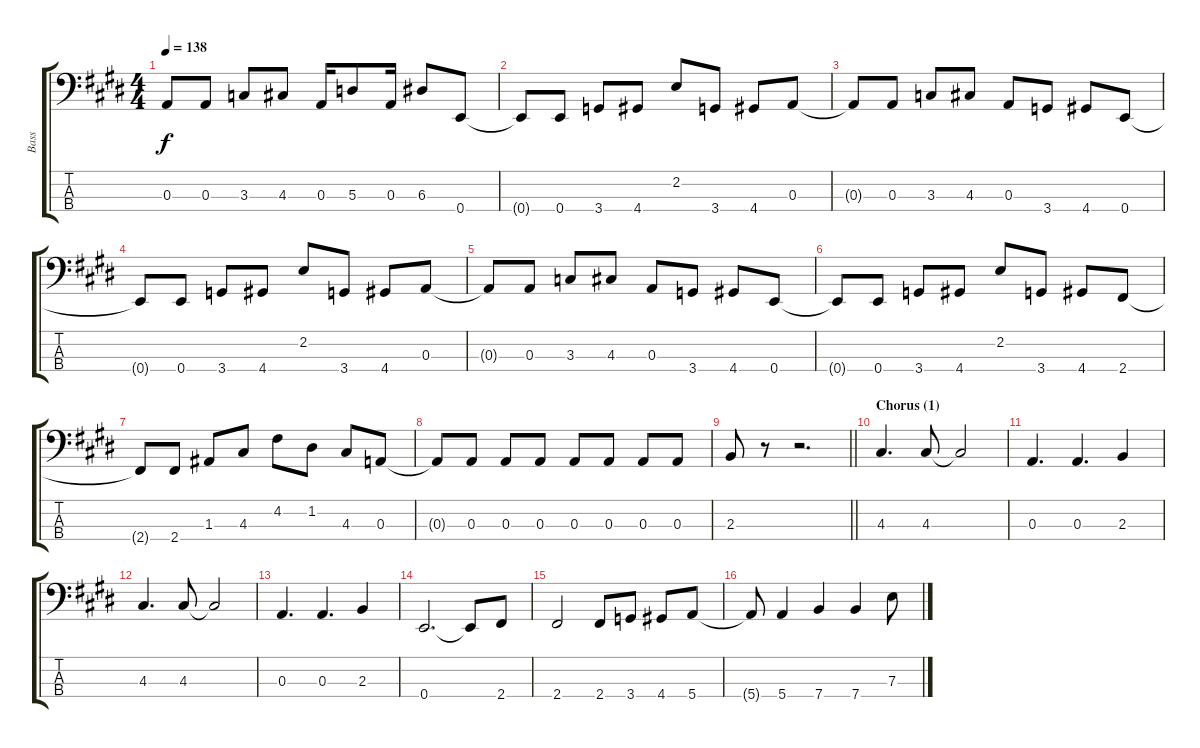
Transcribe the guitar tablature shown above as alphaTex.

\track ("Bass" "Bass") {instrument electricbasspick}
\staff {score tabs}
\tuning (G2 D2 A1 E1) {hide}
\ts (4 4)
\tempo 138
\clef f4
\ks e
0.3{t}.8{dy f} 0.3.8 3.3.8 4.3.8 0.3.16 5.3.8 0.3.16 6.3.8 0.4.8 |
0.4{t}.8 0.4.8 3.4.8 4.4.8 2.2.8 3.4.8 4.4.8 0.3.8 |
0.3{t}.8 0.3.8 3.3.8 4.3.8 0.3.8 3.4.8 4.4.8 0.4.8 |
0.4{t}.8 0.4.8 3.4.8 4.4.8 2.2.8 3.4.8 4.4.8 0.3.8 |
0.3{t}.8 0.3.8 3.3.8 4.3.8 0.3.8 3.4.8 4.4.8 0.4.8 |
0.4{t}.8 0.4.8 3.4.8 4.4.8 2.2.8 3.4.8 4.4.8 2.4.8 |
2.4{t}.8 2.4.8 1.3.8 4.3.8 4.2.8 1.2.8 4.3.8 0.3.8 |
0.3{t}.8 0.3.8 0.3.8 0.3.8 0.3.8 0.3.8 0.3.8 0.3.8 |
\barLineRight lightlight
2.3.8 r.8 r.2{d} |
\section ("" "Chorus (1)")
4.3.4{d} 4.3.8 4.3{t}.2 |
0.3.4{d} 0.3.4{d} 2.3.4 |
4.3.4{d} 4.3.8 4.3{t}.2 |
0.3.4{d} 0.3.4{d} 2.3.4 |
0.4.2{d} 0.4{t}.8 2.4.8 |
2.4.2 2.4.8 3.4.8 4.4.8 5.4.8 |
5.4{t}.8 5.4.4 7.4.4 7.4.4 7.3.8
